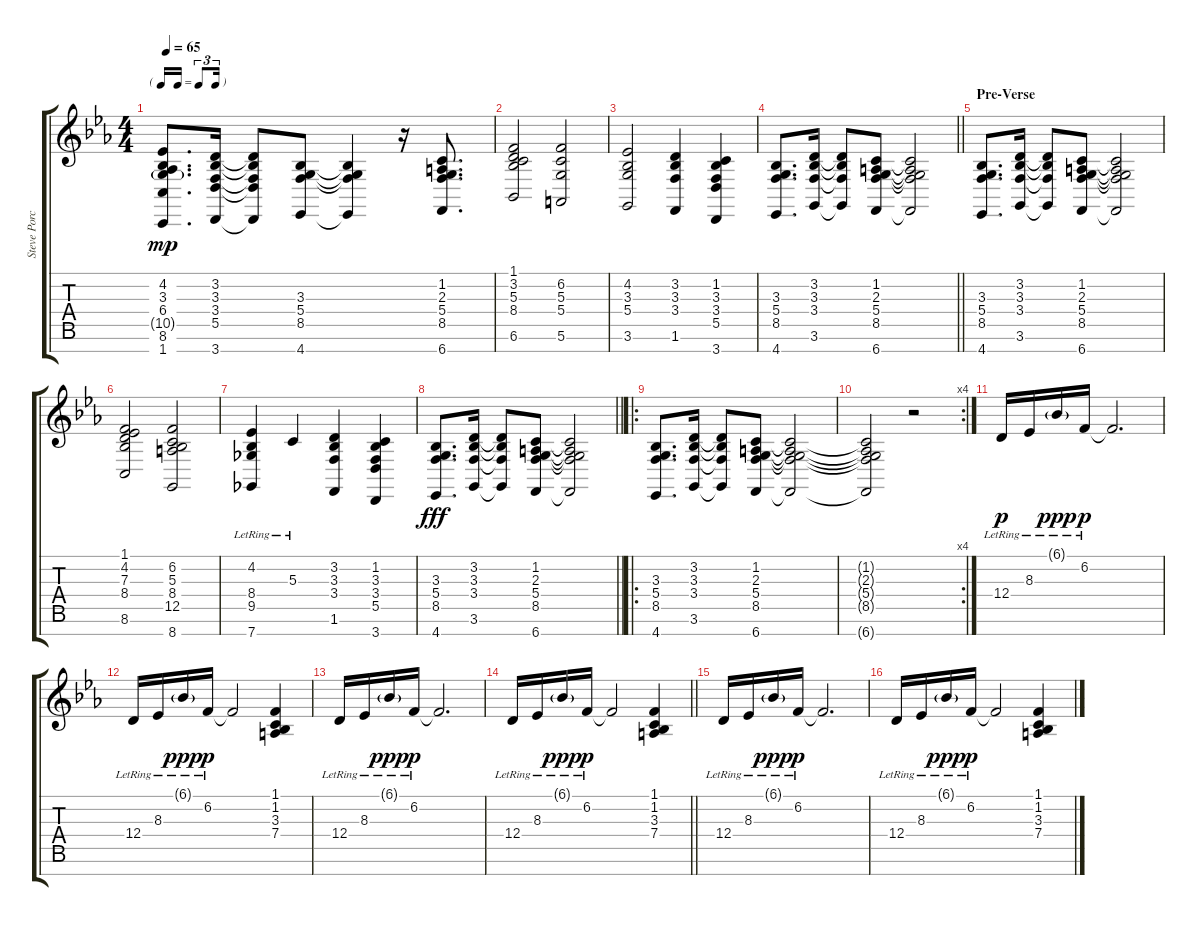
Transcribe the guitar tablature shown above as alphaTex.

\track ("Steve Porcaro - Synthesizer Pad" "Steve Porc") {instrument pad2warm}
\staff {score tabs}
\tuning (E4 B3 G3 D3 A2 E2 B1) {hide}
\ts (4 4)
\tf triplet16th
\tempo 65
\clef g2
\ks eb
(4.2 3.3 6.4 10.5{g} 8.6 1.7).8{d dy mp} (3.2 3.3 3.4 5.5 3.7).16 (3.2{t} 3.3{t} 3.4{t} 5.5{t} 3.7{t}).8 (3.3 5.4 8.5 4.7).8 (3.3{t} 5.4{t} 8.5{t} 4.7{t}).4 r.16 (1.2 2.3 5.4 8.5 6.7).8{d} |
(1.1 3.2 5.3 8.4 6.6).2 (6.2 5.3 5.4 5.6).2 |
(4.2 3.3 5.4 3.6).2 (3.2 3.3 3.4 1.6).4 (1.2 3.3 3.4 5.5 3.7).4 |
\barLineRight lightlight
(3.3 5.4 8.5 4.7).8{d} (3.2 3.3 3.4 3.6).16 (3.2{t} 3.3{t} 3.4{t} 3.6{t}).8 (1.2 2.3 5.4 8.5 6.7).8 (1.2{t} 2.3{t} 5.4{t} 8.5{t} 6.7{t}).2 |
\section ("" "Pre-Verse")
(3.3 5.4 8.5 4.7).8{d} (3.2 3.3 3.4 3.6).16 (3.2{t} 3.3{t} 3.4{t} 3.6{t}).8 (1.2 2.3 5.4 8.5 6.7).8 (1.2{t} 2.3{t} 5.4{t} 8.5{t} 6.7{t}).2 |
(1.1 4.2 7.3 8.4 8.6).2 (6.2 5.3 8.4 12.5 8.7).2 |
(4.2{lr} 8.4{lr} 9.5{lr} 7.7{lr}).4 5.3{lr}.4 (3.2 3.3 3.4 1.6).4 (1.2 3.3 3.4 5.5 3.7).4 |
\barLineRight lightlight
(3.3 5.4 8.5 4.7).8{d dy fff} (3.2 3.3 3.4 3.6).16 (3.2{t} 3.3{t} 3.4{t} 3.6{t}).8 (1.2 2.3 5.4 8.5 6.7).8 (1.2{t} 2.3{t} 5.4{t} 8.5{t} 6.7{t}).2 |
\ro
(3.3 5.4 8.5 4.7).8{d} (3.2 3.3 3.4 3.6).16 (3.2{t} 3.3{t} 3.4{t} 3.6{t}).8 (1.2 2.3 5.4 8.5 6.7).8 (1.2{t} 2.3{t} 5.4{t} 8.5{t} 6.7{t}).2 |
\rc 4
(1.2{t} 2.3{t} 5.4{t} 8.5{t} 6.7{t}).2 r.2 |
12.4{lr}.16{dy p} 8.3{lr}.16 6.1{g lr}.16{dy ppp} 6.2{lr}.16{dy p} 6.2{t}.2{d} |
12.4{lr}.16 8.3{lr}.16 6.1{g lr}.16{dy ppp} 6.2{lr}.16{dy p} 6.2{t}.2 (1.1 1.2 3.3 7.4).4 |
12.4{lr}.16 8.3{lr}.16 6.1{g lr}.16{dy ppp} 6.2{lr}.16{dy p} 6.2{t}.2{d} |
\barLineRight lightlight
12.4{lr}.16 8.3{lr}.16 6.1{g lr}.16{dy ppp} 6.2{lr}.16{dy p} 6.2{t}.2 (1.1 1.2 3.3 7.4).4 |
12.4{lr}.16 8.3{lr}.16 6.1{g lr}.16{dy ppp} 6.2{lr}.16{dy p} 6.2{t}.2{d} |
12.4{lr}.16 8.3{lr}.16 6.1{g lr}.16{dy ppp} 6.2{lr}.16{dy p} 6.2{t}.2 (1.1 1.2 3.3 7.4).4
